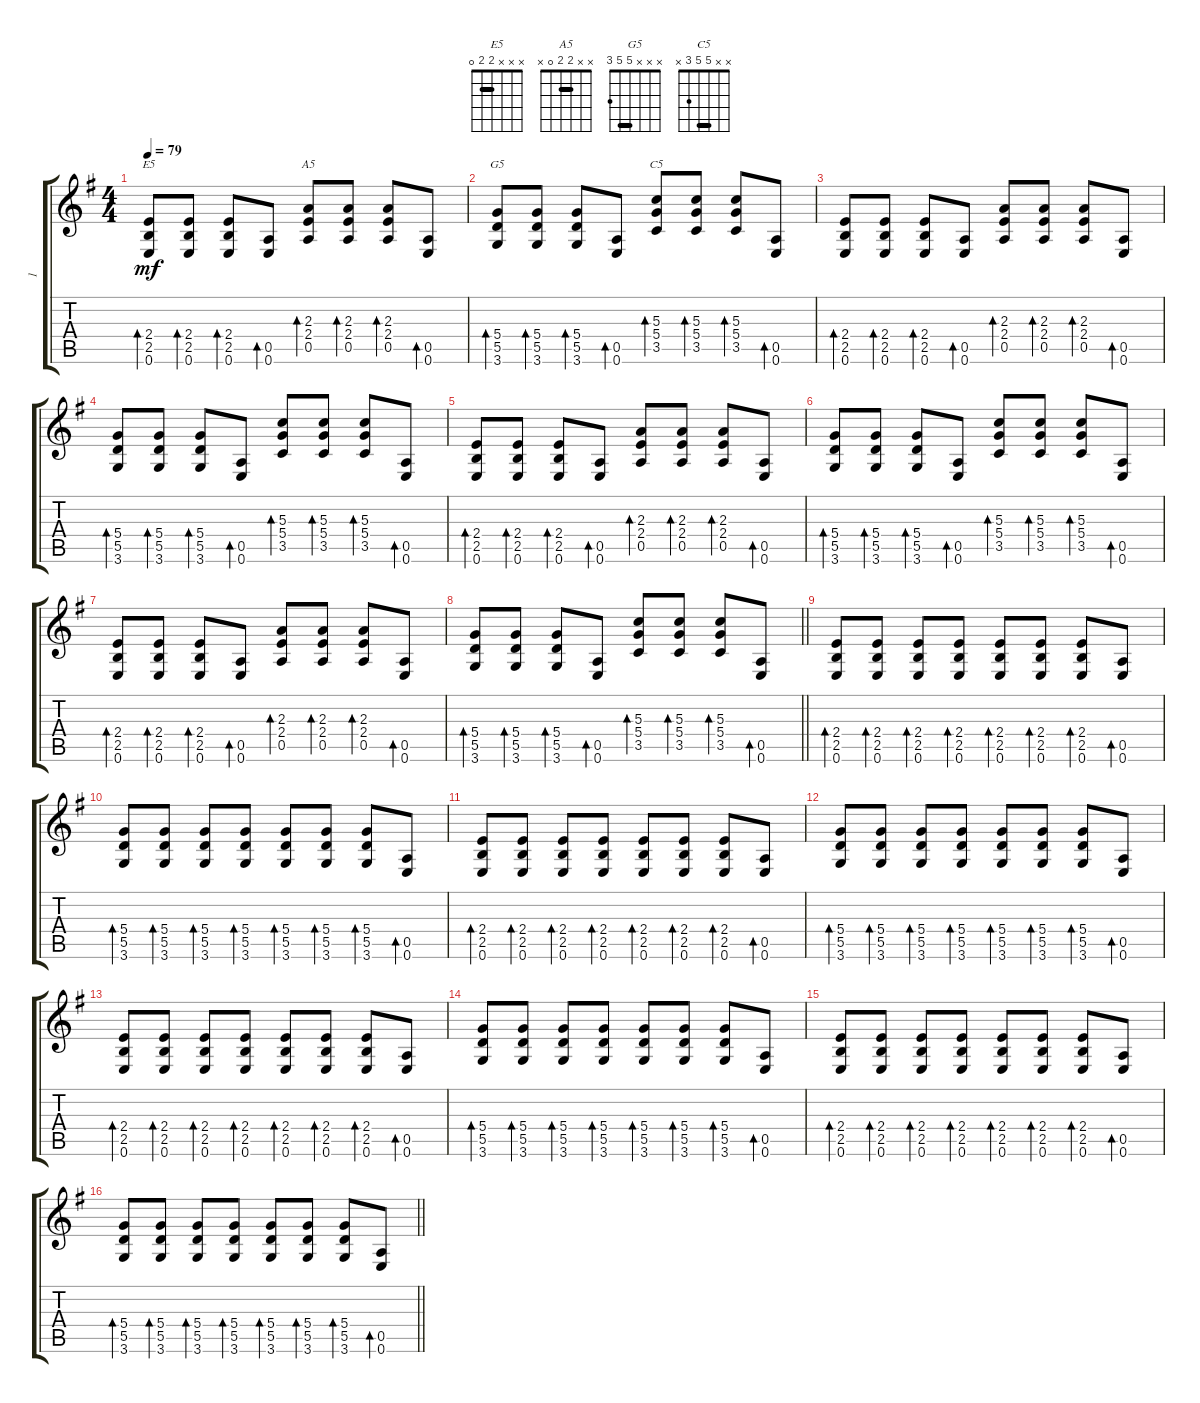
\track ("1" "1") {instrument acousticguitarsteel}
\staff {score tabs}
\tuning (E4 B3 G3 D3 A2 E2) {hide}
\chord ("E5" x x x 2 2 0) {barre 2}
\chord ("A5" x x 2 2 0 x) {barre 2}
\chord ("G5" x x x 5 5 3) {barre 5}
\chord ("C5" x x 5 5 3 x) {barre 5}
\ts (4 4)
\tempo 79
\clef g2
\ks eminor
(2.4 2.5 0.6).8{bd 30 ch "E5" dy mf instrument acousticguitarsteel} (2.4 2.5 0.6).8{bd 30} (2.4 2.5 0.6).8{bd 30} (0.5 0.6).8{bd 30} (2.3 2.4 0.5).8{bd 30 ch "A5"} (2.3 2.4 0.5).8{bd 30} (2.3 2.4 0.5).8{bd 30} (0.5 0.6).8{bd 30} |
(5.4 5.5 3.6).8{bd 30 ch "G5"} (5.4 5.5 3.6).8{bd 30} (5.4 5.5 3.6).8{bd 30} (0.5 0.6).8{bd 30} (5.3 5.4 3.5).8{bd 30 ch "C5"} (5.3 5.4 3.5).8{bd 30} (5.3 5.4 3.5).8{bd 30} (0.5 0.6).8{bd 30} |
(2.4 2.5 0.6).8{bd 30} (2.4 2.5 0.6).8{bd 30} (2.4 2.5 0.6).8{bd 30} (0.5 0.6).8{bd 30} (2.3 2.4 0.5).8{bd 30} (2.3 2.4 0.5).8{bd 30} (2.3 2.4 0.5).8{bd 30} (0.5 0.6).8{bd 30} |
(5.4 5.5 3.6).8{bd 30} (5.4 5.5 3.6).8{bd 30} (5.4 5.5 3.6).8{bd 30} (0.5 0.6).8{bd 30} (5.3 5.4 3.5).8{bd 30} (5.3 5.4 3.5).8{bd 30} (5.3 5.4 3.5).8{bd 30} (0.5 0.6).8{bd 30} |
(2.4 2.5 0.6).8{bd 30} (2.4 2.5 0.6).8{bd 30} (2.4 2.5 0.6).8{bd 30} (0.5 0.6).8{bd 30} (2.3 2.4 0.5).8{bd 30} (2.3 2.4 0.5).8{bd 30} (2.3 2.4 0.5).8{bd 30} (0.5 0.6).8{bd 30} |
(5.4 5.5 3.6).8{bd 30} (5.4 5.5 3.6).8{bd 30} (5.4 5.5 3.6).8{bd 30} (0.5 0.6).8{bd 30} (5.3 5.4 3.5).8{bd 30} (5.3 5.4 3.5).8{bd 30} (5.3 5.4 3.5).8{bd 30} (0.5 0.6).8{bd 30} |
(2.4 2.5 0.6).8{bd 30} (2.4 2.5 0.6).8{bd 30} (2.4 2.5 0.6).8{bd 30} (0.5 0.6).8{bd 30} (2.3 2.4 0.5).8{bd 30} (2.3 2.4 0.5).8{bd 30} (2.3 2.4 0.5).8{bd 30} (0.5 0.6).8{bd 30} |
\barLineRight lightlight
(5.4 5.5 3.6).8{bd 30} (5.4 5.5 3.6).8{bd 30} (5.4 5.5 3.6).8{bd 30} (0.5 0.6).8{bd 30} (5.3 5.4 3.5).8{bd 30} (5.3 5.4 3.5).8{bd 30} (5.3 5.4 3.5).8{bd 30} (0.5 0.6).8{bd 30} |
(2.4 2.5 0.6).8{bd 30} (2.4 2.5 0.6).8{bd 30} (2.4 2.5 0.6).8{bd 30} (2.4 2.5 0.6).8{bd 30} (2.4 2.5 0.6).8{bd 30} (2.4 2.5 0.6).8{bd 30} (2.4 2.5 0.6).8{bd 30} (0.5 0.6).8{bd 30} |
(5.4 5.5 3.6).8{bd 30} (5.4 5.5 3.6).8{bd 30} (5.4 5.5 3.6).8{bd 30} (5.4 5.5 3.6).8{bd 30} (5.4 5.5 3.6).8{bd 30} (5.4 5.5 3.6).8{bd 30} (5.4 5.5 3.6).8{bd 30} (0.5 0.6).8{bd 30} |
(2.4 2.5 0.6).8{bd 30} (2.4 2.5 0.6).8{bd 30} (2.4 2.5 0.6).8{bd 30} (2.4 2.5 0.6).8{bd 30} (2.4 2.5 0.6).8{bd 30} (2.4 2.5 0.6).8{bd 30} (2.4 2.5 0.6).8{bd 30} (0.5 0.6).8{bd 30} |
(5.4 5.5 3.6).8{bd 30} (5.4 5.5 3.6).8{bd 30} (5.4 5.5 3.6).8{bd 30} (5.4 5.5 3.6).8{bd 30} (5.4 5.5 3.6).8{bd 30} (5.4 5.5 3.6).8{bd 30} (5.4 5.5 3.6).8{bd 30} (0.5 0.6).8{bd 30} |
(2.4 2.5 0.6).8{bd 30} (2.4 2.5 0.6).8{bd 30} (2.4 2.5 0.6).8{bd 30} (2.4 2.5 0.6).8{bd 30} (2.4 2.5 0.6).8{bd 30} (2.4 2.5 0.6).8{bd 30} (2.4 2.5 0.6).8{bd 30} (0.5 0.6).8{bd 30} |
(5.4 5.5 3.6).8{bd 30} (5.4 5.5 3.6).8{bd 30} (5.4 5.5 3.6).8{bd 30} (5.4 5.5 3.6).8{bd 30} (5.4 5.5 3.6).8{bd 30} (5.4 5.5 3.6).8{bd 30} (5.4 5.5 3.6).8{bd 30} (0.5 0.6).8{bd 30} |
(2.4 2.5 0.6).8{bd 30} (2.4 2.5 0.6).8{bd 30} (2.4 2.5 0.6).8{bd 30} (2.4 2.5 0.6).8{bd 30} (2.4 2.5 0.6).8{bd 30} (2.4 2.5 0.6).8{bd 30} (2.4 2.5 0.6).8{bd 30} (0.5 0.6).8{bd 30} |
\barLineRight lightlight
(5.4 5.5 3.6).8{bd 30} (5.4 5.5 3.6).8{bd 30} (5.4 5.5 3.6).8{bd 30} (5.4 5.5 3.6).8{bd 30} (5.4 5.5 3.6).8{bd 30} (5.4 5.5 3.6).8{bd 30} (5.4 5.5 3.6).8{bd 30} (0.5 0.6).8{bd 30}
